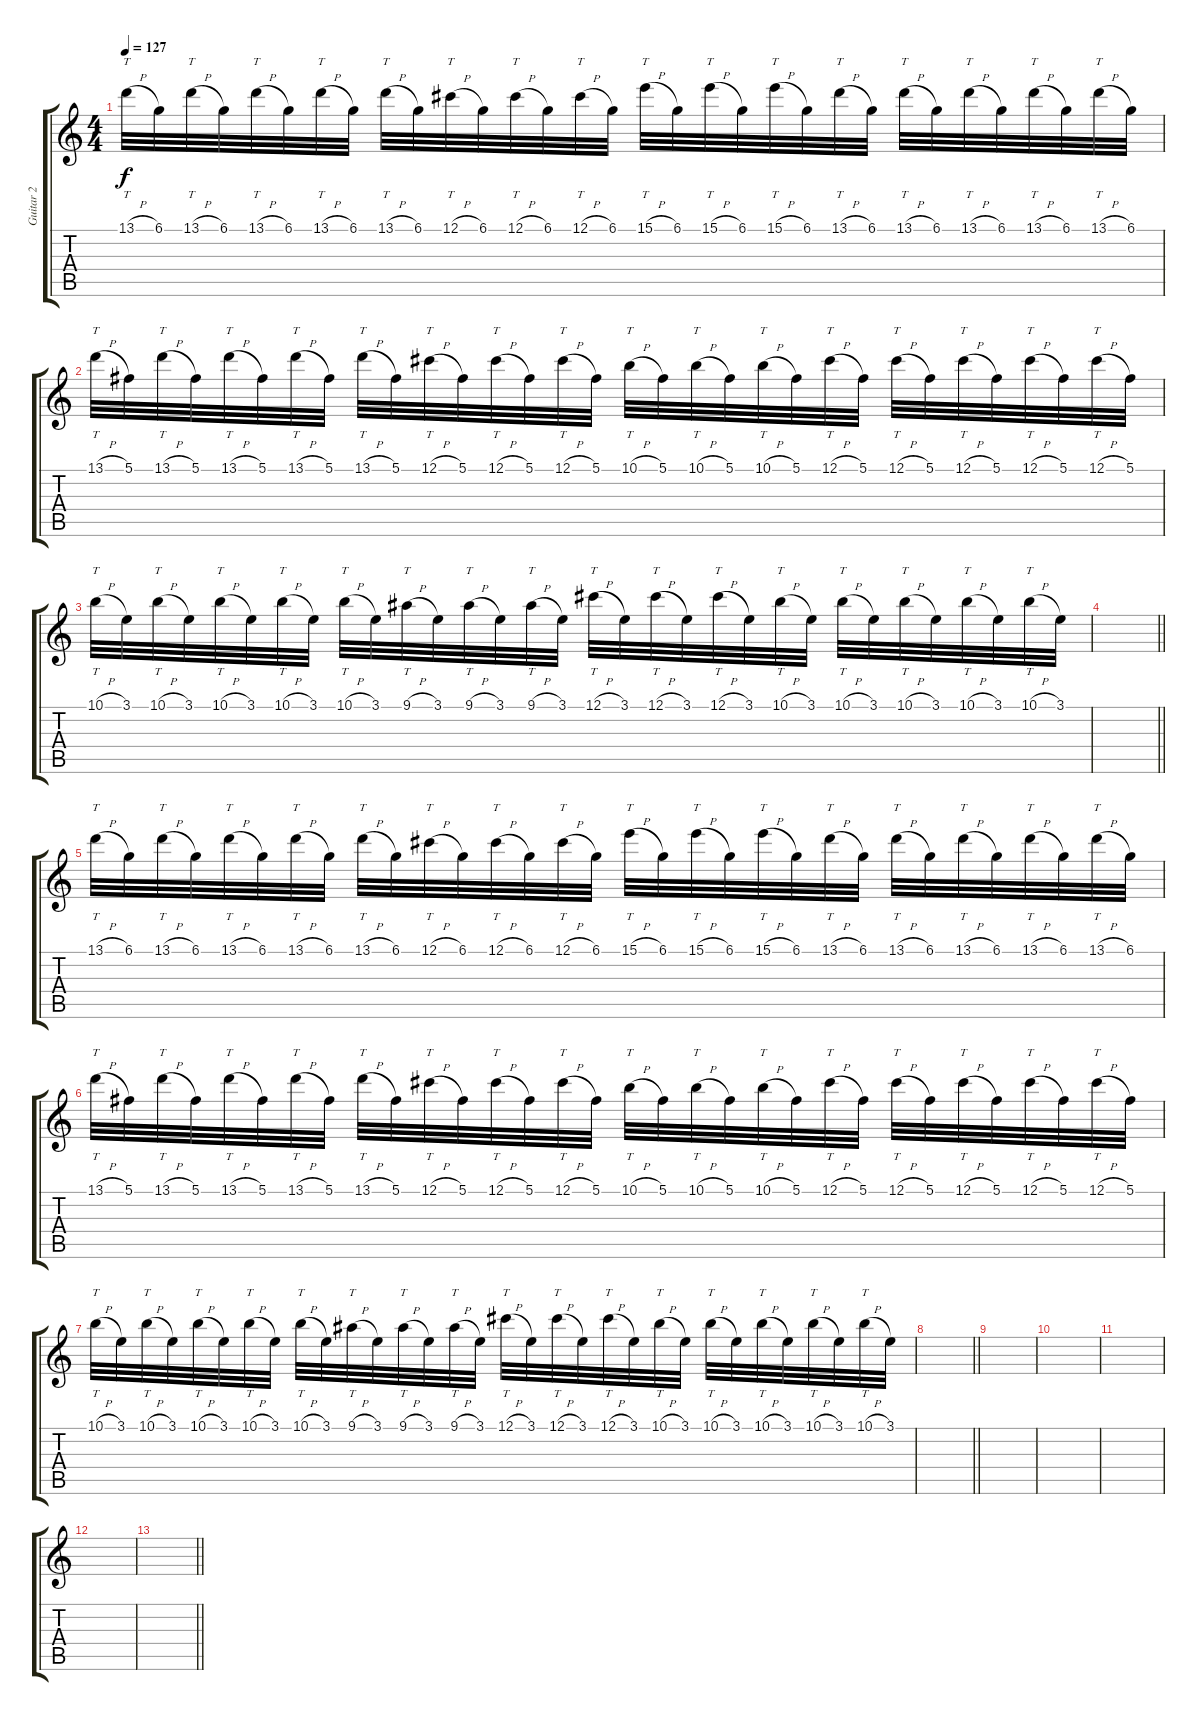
\track ("Guitar 2" "Guitar 2") {instrument distortionguitar}
\staff {score tabs}
\tuning (Db4 Ab3 E3 B2 Gb2 B1) {hide}
\ts (4 4)
\tempo 127
\clef g2
\ks c
13.1{h}.32{tt dy f} 6.1.32 13.1{h}.32{tt} 6.1.32 13.1{h}.32{tt} 6.1.32 13.1{h}.32{tt} 6.1.32 13.1{h}.32{tt} 6.1.32 12.1{h}.32{tt} 6.1.32 12.1{h}.32{tt} 6.1.32 12.1{h}.32{tt} 6.1.32 15.1{h}.32{tt} 6.1.32 15.1{h}.32{tt} 6.1.32 15.1{h}.32{tt} 6.1.32 13.1{h}.32{tt} 6.1.32 13.1{h}.32{tt} 6.1.32 13.1{h}.32{tt} 6.1.32 13.1{h}.32{tt} 6.1.32 13.1{h}.32{tt} 6.1.32 |
13.1{h}.32{tt} 5.1.32 13.1{h}.32{tt} 5.1.32 13.1{h}.32{tt} 5.1.32 13.1{h}.32{tt} 5.1.32 13.1{h}.32{tt} 5.1.32 12.1{h}.32{tt} 5.1.32 12.1{h}.32{tt} 5.1.32 12.1{h}.32{tt} 5.1.32 10.1{h}.32{tt} 5.1.32 10.1{h}.32{tt} 5.1.32 10.1{h}.32{tt} 5.1.32 12.1{h}.32{tt} 5.1.32 12.1{h}.32{tt} 5.1.32 12.1{h}.32{tt} 5.1.32 12.1{h}.32{tt} 5.1.32 12.1{h}.32{tt} 5.1.32 |
10.1{h}.32{tt} 3.1.32 10.1{h}.32{tt} 3.1.32 10.1{h}.32{tt} 3.1.32 10.1{h}.32{tt} 3.1.32 10.1{h}.32{tt} 3.1.32 9.1{h}.32{tt} 3.1.32 9.1{h}.32{tt} 3.1.32 9.1{h}.32{tt} 3.1.32 12.1{h}.32{tt} 3.1.32 12.1{h}.32{tt} 3.1.32 12.1{h}.32{tt} 3.1.32 10.1{h}.32{tt} 3.1.32 10.1{h}.32{tt} 3.1.32 10.1{h}.32{tt} 3.1.32 10.1{h}.32{tt} 3.1.32 10.1{h}.32{tt} 3.1.32 |
\barLineRight lightlight
|
13.1{h}.32{tt} 6.1.32 13.1{h}.32{tt} 6.1.32 13.1{h}.32{tt} 6.1.32 13.1{h}.32{tt} 6.1.32 13.1{h}.32{tt} 6.1.32 12.1{h}.32{tt} 6.1.32 12.1{h}.32{tt} 6.1.32 12.1{h}.32{tt} 6.1.32 15.1{h}.32{tt} 6.1.32 15.1{h}.32{tt} 6.1.32 15.1{h}.32{tt} 6.1.32 13.1{h}.32{tt} 6.1.32 13.1{h}.32{tt} 6.1.32 13.1{h}.32{tt} 6.1.32 13.1{h}.32{tt} 6.1.32 13.1{h}.32{tt} 6.1.32 |
13.1{h}.32{tt} 5.1.32 13.1{h}.32{tt} 5.1.32 13.1{h}.32{tt} 5.1.32 13.1{h}.32{tt} 5.1.32 13.1{h}.32{tt} 5.1.32 12.1{h}.32{tt} 5.1.32 12.1{h}.32{tt} 5.1.32 12.1{h}.32{tt} 5.1.32 10.1{h}.32{tt} 5.1.32 10.1{h}.32{tt} 5.1.32 10.1{h}.32{tt} 5.1.32 12.1{h}.32{tt} 5.1.32 12.1{h}.32{tt} 5.1.32 12.1{h}.32{tt} 5.1.32 12.1{h}.32{tt} 5.1.32 12.1{h}.32{tt} 5.1.32 |
10.1{h}.32{tt} 3.1.32 10.1{h}.32{tt} 3.1.32 10.1{h}.32{tt} 3.1.32 10.1{h}.32{tt} 3.1.32 10.1{h}.32{tt} 3.1.32 9.1{h}.32{tt} 3.1.32 9.1{h}.32{tt} 3.1.32 9.1{h}.32{tt} 3.1.32 12.1{h}.32{tt} 3.1.32 12.1{h}.32{tt} 3.1.32 12.1{h}.32{tt} 3.1.32 10.1{h}.32{tt} 3.1.32 10.1{h}.32{tt} 3.1.32 10.1{h}.32{tt} 3.1.32 10.1{h}.32{tt} 3.1.32 10.1{h}.32{tt} 3.1.32 |
\barLineRight lightlight
|
|
|
|
|
\barLineRight lightlight
